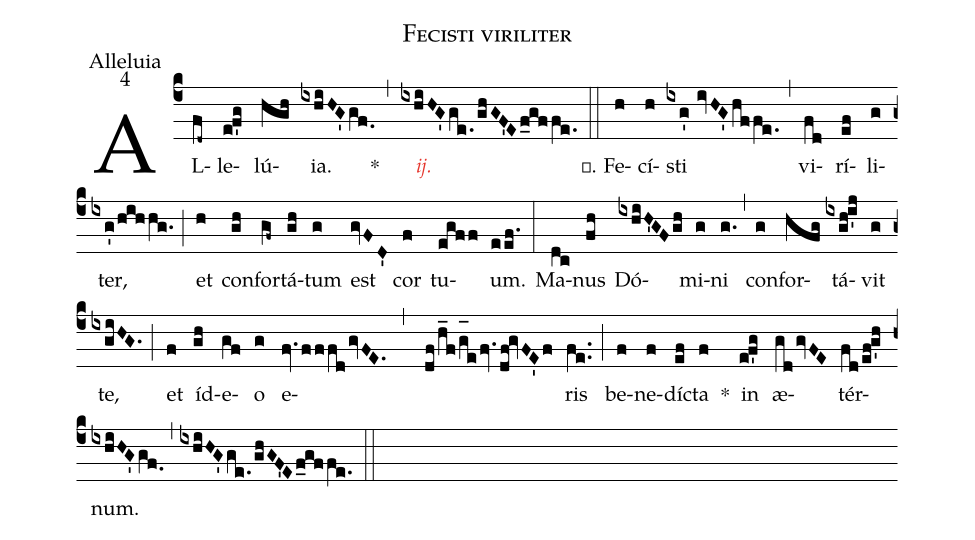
name:Fecisti viriliter;
office-part:Alleluia;
mode:4;
%%
(c4) AL(fd~)le(e!f'g)lú(hgh){ia}.(ixhiHG'gf.0) *(,)
<c><i>ij.</i></c>(ixhiHG'ge./ghGF'Ef_gffe.) (::)

℣. Fe(h)cí(h)sti(ixg'//ivHG'hffe.) (,)
vi(fd)rí(ef)li(g)ter,(ixg'/hihhg.) (;)
et(h) con(gh)for(gf~)tá(gh)tum(g) est(gvFD') cor(f) tu(egff)um.(eef.) (:)
Ma(dc)nus(fh) Dó(ixhiH'GFgh)mi(g)ni(g.) (,)
con(g)for(hfg)tá(ixgh!i'j)vit(g) te,(ixgiHG.) (;)
et(f) íd(gh)e(gf)o(g) e(fv.fffdgvFE.//,//df/h_f/g_[oh:h]efv.df!gvFE'f)ris(fe..) (;)
be(f)ne(f)dí(ef)cta(f) *() in(e!f'g) æ(gdgvFE)tér(fd/ef!g'h)num.(ixhiHG'gf.0) (,)
(ixhiHG'ge./ghGF'Ef_gffe.) (::)
